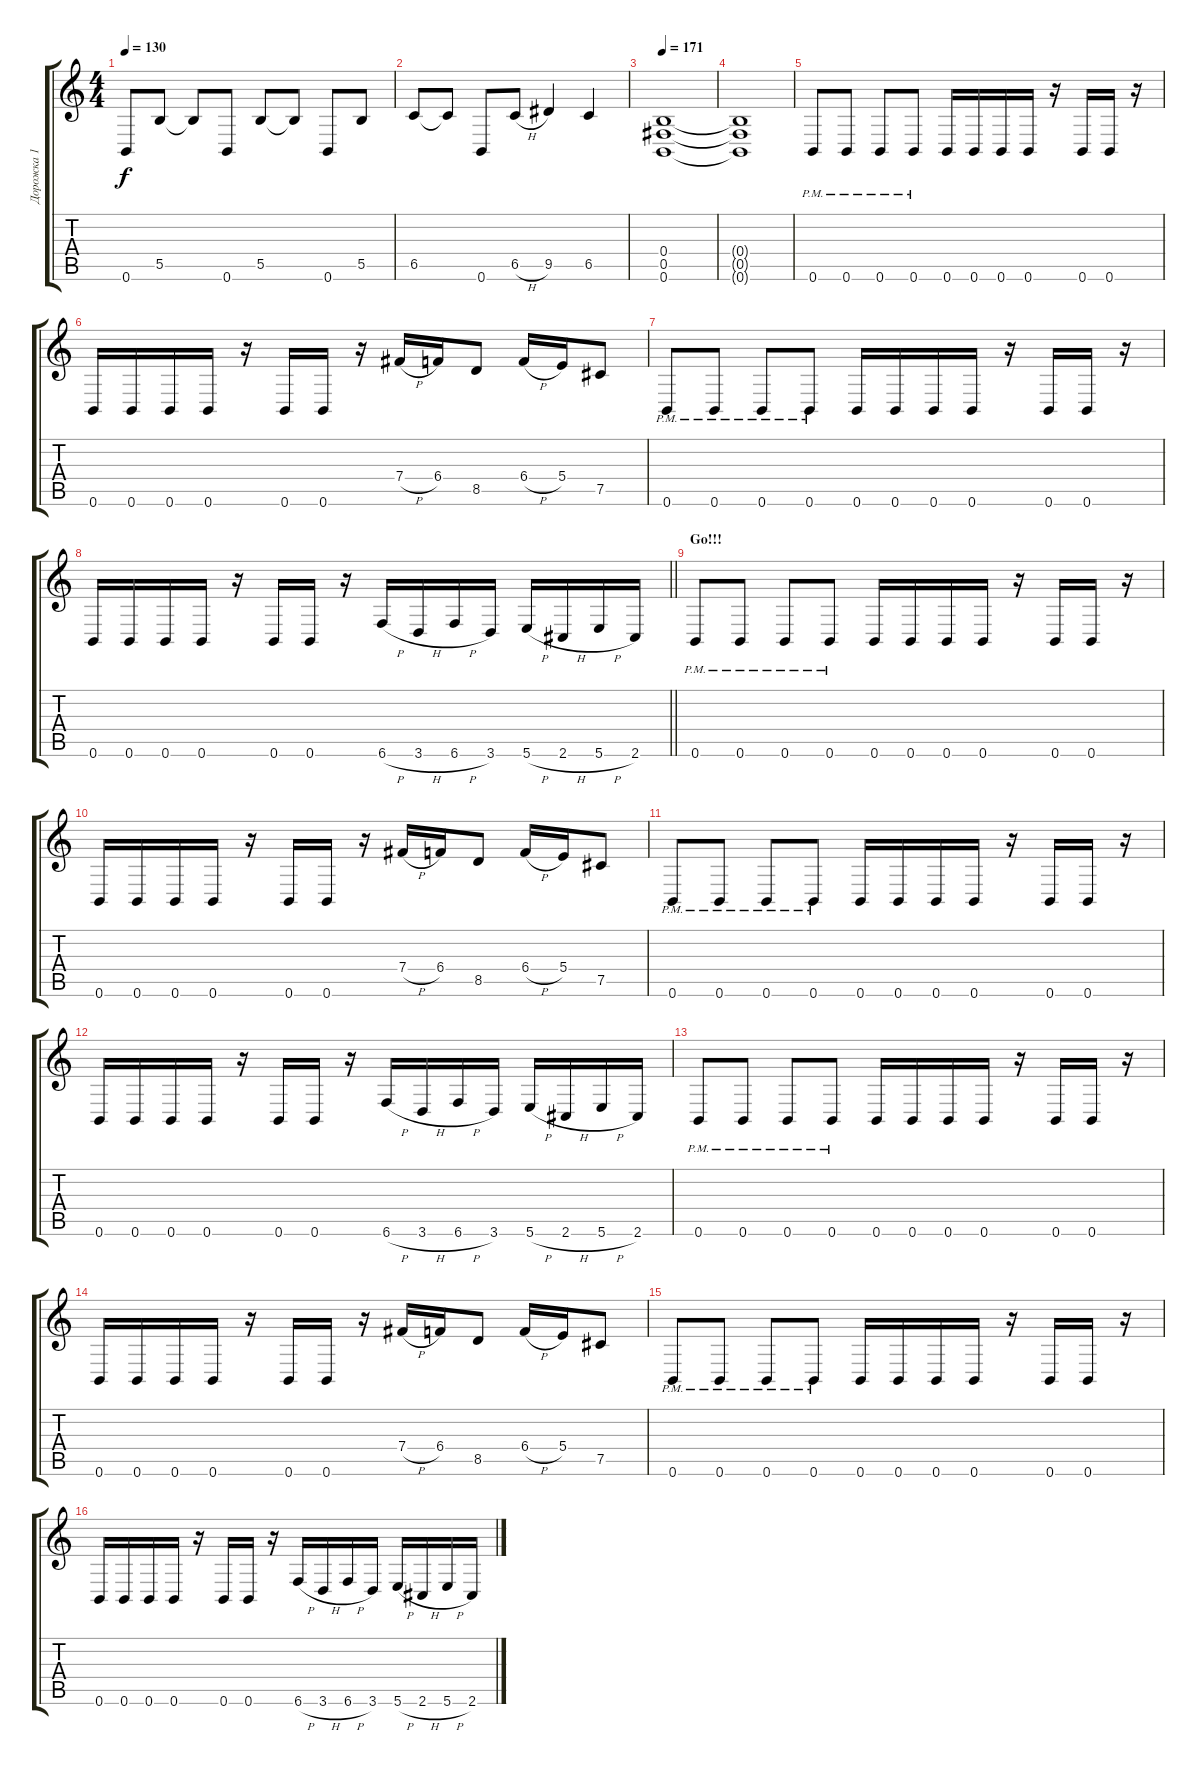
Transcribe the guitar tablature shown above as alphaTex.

\track ("Дорожка 1" "Дорожка 1") {instrument distortionguitar}
\staff {score tabs}
\tuning (Db4 Ab3 E3 B2 Gb2 B1) {hide}
\ts (4 4)
\tempo 130
\clef g2
\ks c
0.6.8{dy f} 5.5.8 5.5{t}.8 0.6.8 5.5.8 5.5{t}.8 0.6.8 5.5.8 |
6.5.8 6.5{t}.8 0.6.8 6.5{h}.8 9.5.4 6.5.4 |
\tempo 171
(0.4 0.5 0.6).1 |
(0.4{t} 0.5{t} 0.6{t}).1 |
0.6{pm}.8 0.6{pm}.8 0.6{pm}.8 0.6{pm}.8 0.6.16 0.6.16 0.6.16 0.6.16 r.16 0.6.16 0.6.16 r.16 |
0.6.16 0.6.16 0.6.16 0.6.16 r.16 0.6.16 0.6.16 r.16 7.4{h}.16 6.4.16 8.5.8 6.4{h}.16 5.4.16 7.5.8 |
0.6{pm}.8 0.6{pm}.8 0.6{pm}.8 0.6{pm}.8 0.6.16 0.6.16 0.6.16 0.6.16 r.16 0.6.16 0.6.16 r.16 |
\barLineRight lightlight
0.6.16 0.6.16 0.6.16 0.6.16 r.16 0.6.16 0.6.16 r.16 6.6{h}.16 3.6{h}.16 6.6{h}.16 3.6.16 5.6{h}.16 2.6{h}.16 5.6{h}.16 2.6.16 |
\section ("" "Go!!!")
0.6{pm}.8 0.6{pm}.8 0.6{pm}.8 0.6{pm}.8 0.6.16 0.6.16 0.6.16 0.6.16 r.16 0.6.16 0.6.16 r.16 |
0.6.16 0.6.16 0.6.16 0.6.16 r.16 0.6.16 0.6.16 r.16 7.4{h}.16 6.4.16 8.5.8 6.4{h}.16 5.4.16 7.5.8 |
0.6{pm}.8 0.6{pm}.8 0.6{pm}.8 0.6{pm}.8 0.6.16 0.6.16 0.6.16 0.6.16 r.16 0.6.16 0.6.16 r.16 |
0.6.16 0.6.16 0.6.16 0.6.16 r.16 0.6.16 0.6.16 r.16 6.6{h}.16 3.6{h}.16 6.6{h}.16 3.6.16 5.6{h}.16 2.6{h}.16 5.6{h}.16 2.6.16 |
0.6{pm}.8 0.6{pm}.8 0.6{pm}.8 0.6{pm}.8 0.6.16 0.6.16 0.6.16 0.6.16 r.16 0.6.16 0.6.16 r.16 |
0.6.16 0.6.16 0.6.16 0.6.16 r.16 0.6.16 0.6.16 r.16 7.4{h}.16 6.4.16 8.5.8 6.4{h}.16 5.4.16 7.5.8 |
0.6{pm}.8 0.6{pm}.8 0.6{pm}.8 0.6{pm}.8 0.6.16 0.6.16 0.6.16 0.6.16 r.16 0.6.16 0.6.16 r.16 |
0.6.16 0.6.16 0.6.16 0.6.16 r.16 0.6.16 0.6.16 r.16 6.6{h}.16 3.6{h}.16 6.6{h}.16 3.6.16 5.6{h}.16 2.6{h}.16 5.6{h}.16 2.6.16
